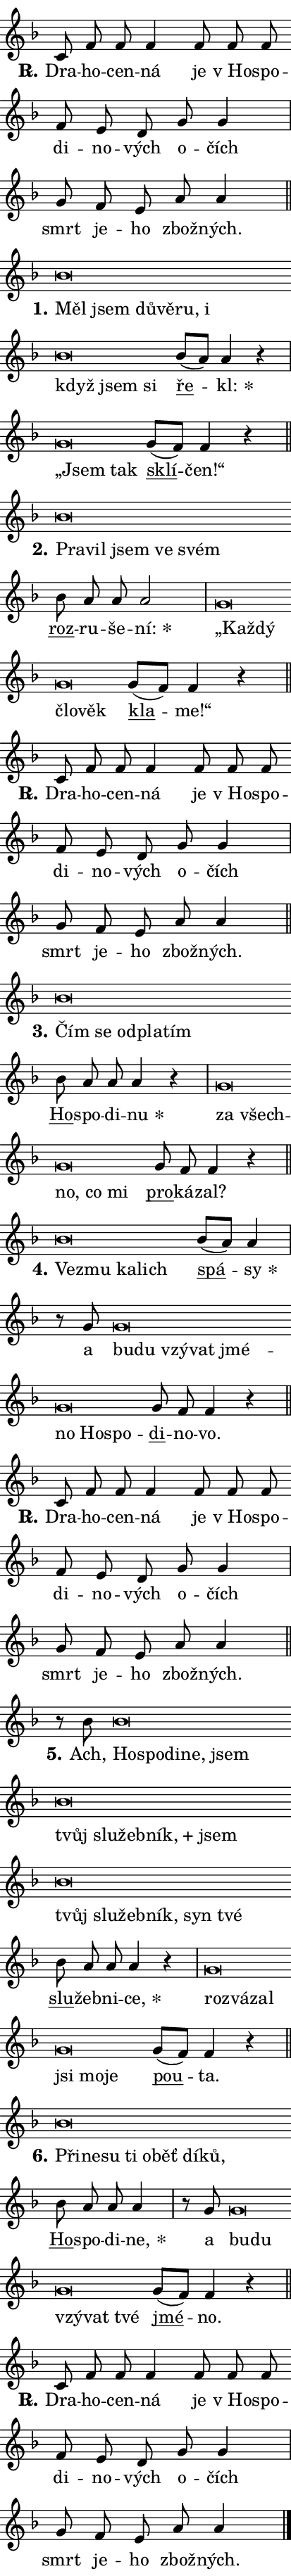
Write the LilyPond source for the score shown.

\version "2.24.0"
\header { tagline = "" }
\paper {
  indent = 0\cm
  top-margin = 0\cm
  right-margin = 0\cm
  bottom-margin = 0\cm
  left-margin = 0\cm
  paper-width = 7\cm
  page-breaking = #ly:one-page-breaking
  system-system-spacing.basic-distance = #11
  score-system-spacing.basic-distance = #11
  ragged-last = ##f
}


%% Author: Thomas Morley
%% https://lists.gnu.org/archive/html/lilypond-user/2020-05/msg00002.html
#(define (line-position grob)
"Returns position of @var[grob} in current system:
   @code{'start}, if at first time-step
   @code{'end}, if at last time-step
   @code{'middle} otherwise
"
  (let* ((col (ly:item-get-column grob))
         (ln (ly:grob-object col 'left-neighbor))
         (rn (ly:grob-object col 'right-neighbor))
         (col-to-check-left (if (ly:grob? ln) ln col))
         (col-to-check-right (if (ly:grob? rn) rn col))
         (break-dir-left
           (and
             (ly:grob-property col-to-check-left 'non-musical #f)
             (ly:item-break-dir col-to-check-left)))
         (break-dir-right
           (and
             (ly:grob-property col-to-check-right 'non-musical #f)
             (ly:item-break-dir col-to-check-right))))
        (cond ((eqv? 1 break-dir-left) 'start)
              ((eqv? -1 break-dir-right) 'end)
              (else 'middle))))

#(define (tranparent-at-line-position vctor)
  (lambda (grob)
  "Relying on @code{line-position} select the relevant enry from @var{vctor}.
Used to determine transparency,"
    (case (line-position grob)
      ((end) (not (vector-ref vctor 0)))
      ((middle) (not (vector-ref vctor 1)))
      ((start) (not (vector-ref vctor 2))))))

noteHeadBreakVisibility =
#(define-music-function (break-visibility)(vector?)
"Makes @code{NoteHead}s transparent relying on @var{break-visibility}"
#{
  \override NoteHead.transparent =
    #(tranparent-at-line-position break-visibility)
#})

#(define delete-ledgers-for-transparent-note-heads
  (lambda (grob)
    "Reads whether a @code{NoteHead} is transparent.
If so this @code{NoteHead} is removed from @code{'note-heads} from
@var{grob}, which is supposed to be @code{LedgerLineSpanner}.
As a result ledgers are not printed for this @code{NoteHead}"
    (let* ((nhds-array (ly:grob-object grob 'note-heads))
           (nhds-list
             (if (ly:grob-array? nhds-array)
                 (ly:grob-array->list nhds-array)
                 '()))
           ;; Relies on the transparent-property being done before
           ;; Staff.LedgerLineSpanner.after-line-breaking is executed.
           ;; This is fragile ...
           (to-keep
             (remove
               (lambda (nhd)
                 (ly:grob-property nhd 'transparent #f))
               nhds-list)))
      ;; TODO find a better method to iterate over grob-arrays, similiar
      ;; to filter/remove etc for lists
      ;; For now rebuilt from scratch
      (set! (ly:grob-object grob 'note-heads)  '())
      (for-each
        (lambda (nhd)
          (ly:pointer-group-interface::add-grob grob 'note-heads nhd))
        to-keep))))

hideNotes = {
  \noteHeadBreakVisibility #begin-of-line-visible
}
unHideNotes = {
  \noteHeadBreakVisibility #all-visible
}

% work-around for resetting accidentals
% https://lilypond.org/doc/v2.23/Documentation/notation/displaying-rhythms#unmetered-music
cadenzaMeasure = {
  \cadenzaOff
  \partial 1024 s1024
  \cadenzaOn
}

#(define-markup-command (accent layout props text) (markup?)
  "Underline accented syllable"
  (interpret-markup layout props
    #{\markup \override #'(offset . 4.3) \underline { #text }#}))

responsum = \markup \concat {
  "R" \hspace #-1.05 \path #0.1 #'((moveto 0 0.07) (lineto 0.9 0.8)) \hspace #0.05 "."
}

\layout {
    \context {
        \Staff
        \remove "Time_signature_engraver"
        \override LedgerLineSpanner.after-line-breaking = #delete-ledgers-for-transparent-note-heads
    }
    \context {
        \Voice {
            \override NoteHead.output-attributes = #'((class . "notehead"))
            \override Hairpin.height = #0.55
        }
    }
    \context {
        \Lyrics {
            \override StanzaNumber.output-attributes = #'((class . "stanzanumber"))
            \override LyricSpace.minimum-distance = #0.9
            \override LyricText.font-name = #"TeX Gyre Schola"
            \override LyricText.font-size = 1
            \override StanzaNumber.font-name = #"TeX Gyre Schola Bold"
            \override StanzaNumber.font-size = 1
        }
    }
}

% magnetic-lyrics.ily
%
%   written by
%     Jean Abou Samra <jean@abou-samra.fr>
%     Werner Lemberg <wl@gnu.org>
%
%   adapted by
%     Jiri Hon <jiri.hon@gmail.com>
%
% Version 2022-Apr-15

% https://www.mail-archive.com/lilypond-user@gnu.org/msg149350.html

#(define (Left_hyphen_pointer_engraver context)
   "Collect syllable-hyphen-syllable occurrences in lyrics and store
them in properties.  This engraver only looks to the left.  For
example, if the lyrics input is @code{foo -- bar}, it does the
following.

@itemize @bullet
@item
Set the @code{text} property of the @code{LyricHyphen} grob between
@q{foo} and @q{bar} to @code{foo}.

@item
Set the @code{left-hyphen} property of the @code{LyricText} grob with
text @q{foo} to the @code{LyricHyphen} grob between @q{foo} and
@q{bar}.
@end itemize

Use this auxiliary engraver in combination with the
@code{lyric-@/text::@/apply-@/magnetic-@/offset!} hook."
   (let ((hyphen #f)
         (text #f))
     (make-engraver
      (acknowledgers
       ((lyric-syllable-interface engraver grob source-engraver)
        (set! text grob)))
      (end-acknowledgers
       ((lyric-hyphen-interface engraver grob source-engraver)
        ;(when (not (grob::has-interface grob 'lyric-space-interface))
          (set! hyphen grob)));)
      ((stop-translation-timestep engraver)
       (when (and text hyphen)
         (ly:grob-set-object! text 'left-hyphen hyphen))
       (set! text #f)
       (set! hyphen #f)))))

#(define (lyric-text::apply-magnetic-offset! grob)
   "If the space between two syllables is less than the value in
property @code{LyricText@/.details@/.squash-threshold}, move the right
syllable to the left so that it gets concatenated with the left
syllable.

Use this function as a hook for
@code{LyricText@/.after-@/line-@/breaking} if the
@code{Left_@/hyphen_@/pointer_@/engraver} is active."
   (let ((hyphen (ly:grob-object grob 'left-hyphen #f)))
     (when hyphen
       (let ((left-text (ly:spanner-bound hyphen LEFT)))
         (when (grob::has-interface left-text 'lyric-syllable-interface)
           (let* ((common (ly:grob-common-refpoint grob left-text X))
                  (this-x-ext (ly:grob-extent grob common X))
                  (left-x-ext
                   (begin
                     ;; Trigger magnetism for left-text.
                     (ly:grob-property left-text 'after-line-breaking)
                     (ly:grob-extent left-text common X)))
                  ;; `delta` is the gap width between two syllables.
                  (delta (- (interval-start this-x-ext)
                            (interval-end left-x-ext)))
                  (details (ly:grob-property grob 'details))
                  (threshold (assoc-get 'squash-threshold details 0.2)))
             (when (< delta threshold)
               (let* (;; We have to manipulate the input text so that
                      ;; ligatures crossing syllable boundaries are not
                      ;; disabled.  For languages based on the Latin
                      ;; script this is essentially a beautification.
                      ;; However, for non-Western scripts it can be a
                      ;; necessity.
                      (lt (ly:grob-property left-text 'text))
                      (rt (ly:grob-property grob 'text))
                      (is-space (grob::has-interface hyphen 'lyric-space-interface))
                      (space (if is-space " " ""))
                      (space-markup (grob-interpret-markup grob " "))
                      (space-size (interval-length (ly:stencil-extent space-markup X)))
                      (extra-delta (if is-space space-size 0))
                      ;; Append new syllable.
                      (ltrt-space (if (and (string? lt) (string? rt))
                                (string-append lt space rt)
                                (make-concat-markup (list lt space rt))))
                      ;; Right-align `ltrt` to the right side.
                      (ltrt-space-markup (grob-interpret-markup
                               grob
                               (make-translate-markup
                                (cons (interval-length this-x-ext) 0)
                                (make-right-align-markup ltrt-space)))))
                 (begin
                   ;; Don't print `left-text`.
                   (ly:grob-set-property! left-text 'stencil #f)
                   ;; Set text and stencil (which holds all collected
                   ;; syllables so far) and shift it to the left.
                   (ly:grob-set-property! grob 'text ltrt-space)
                   (ly:grob-set-property! grob 'stencil ltrt-space-markup)
                   (ly:grob-translate-axis! grob (- (- delta extra-delta)) X))))))))))


#(define (lyric-hyphen::displace-bounds-first grob)
   ;; Make very sure this callback isn't triggered too early.
   (let ((left (ly:spanner-bound grob LEFT))
         (right (ly:spanner-bound grob RIGHT)))
     (ly:grob-property left 'after-line-breaking)
     (ly:grob-property right 'after-line-breaking)
     (ly:lyric-hyphen::print grob)))

squashThreshold = #0.4

\layout {
  \context {
    \Lyrics
    \consists #Left_hyphen_pointer_engraver
    \override LyricText.after-line-breaking =
      #lyric-text::apply-magnetic-offset!
    \override LyricHyphen.stencil = #lyric-hyphen::displace-bounds-first
    \override LyricText.details.squash-threshold = \squashThreshold
    \override LyricHyphen.minimum-distance = 0
    \override LyricHyphen.minimum-length = \squashThreshold
  }
}

squash = \override LyricText.details.squash-threshold = 9999
unSquash = \override LyricText.details.squash-threshold = \squashThreshold

left = \override LyricText.self-alignment-X = #LEFT
unLeft = \revert LyricText.self-alignment-X

starOffset = #(lambda (grob) 
                (let ((x_offset (ly:self-alignment-interface::aligned-on-x-parent grob)))
                  (if (= x_offset 0) 0 (+ x_offset 1.2))))

star = #(define-music-function (syllable)(string?)
"Append star separator at the end of a syllable"
#{
  \once \override LyricText.X-offset = #starOffset
  \lyricmode { \markup {
    #syllable
    \override #'((font-name . "TeX Gyre Schola Bold")) \hspace #0.2 \lower #0.65 \larger "*"
  } }
#})

starAccent = #(define-music-function (syllable)(string?)
"Append star separator at the end of a syllable and make accent"
#{
  \once \override LyricText.X-offset = #starOffset
  \lyricmode { \markup {
    \accent #syllable
    \override #'((font-name . "TeX Gyre Schola Bold")) \hspace #0.2 \lower #0.65 \larger "*"
  } }
#})

breath = #(define-music-function (syllable)(string?)
"Append breathing indicator at the end of a syllable"
#{
  \lyricmode { \markup { #syllable "+" } }
#})

optionalBreath = #(define-music-function (syllable)(string?)
"Append optional breathing indicator at the end of a syllable"
#{
  \lyricmode { \markup { #syllable "(+)" } }
#})


\score {
    <<
        \new Voice = "melody" { \cadenzaOn \key f \major \relative { c'8 f f f4 f8 \bar "" f f \bar "" f e d \bar "" g g4 \cadenzaMeasure \bar "|" g8 f e a a4 \cadenzaMeasure \bar "||" \break } }
        \new Lyrics \lyricsto "melody" { \lyricmode { \set stanza = \responsum
Dra -- ho -- cen -- ná je "v Ho" -- spo -- di -- no -- vých o -- čích smrt je -- ho zbož -- ných. } }
    >>
    \layout {}
}

\score {
    <<
        \new Voice = "melody" { \cadenzaOn \key f \major \relative { bes'\breve*1/16 \hideNotes \breve*1/16 \bar "" \breve*1/16 \bar "" \breve*1/16 \bar "" \breve*1/16 \bar "" \breve*1/16 \bar "" \breve*1/16 \bar "" \breve*1/16 \breve*1/16 \bar "" \unHideNotes \bar "" bes8[( a)] a4 r \cadenzaMeasure \bar "|" g\breve*1/16 \hideNotes \breve*1/16 \bar "" \unHideNotes \bar "" g8[( f)] f4 r \cadenzaMeasure \bar "||" \break } }
        \new Lyrics \lyricsto "melody" { \lyricmode { \set stanza = "1."
\left Měl \squash jsem dů -- vě -- ru, i když jsem si \unLeft \unSquash \markup \accent ře -- \star kl: \left „Jsem \squash tak \unLeft \unSquash \markup \accent sklí -- čen!“ } }
    >>
    \layout {}
}

\score {
    <<
        \new Voice = "melody" { \cadenzaOn \key f \major \relative { bes'\breve*1/16 \hideNotes \breve*1/16 \bar "" \breve*1/16 \bar "" \breve*1/16 \breve*1/16 \bar "" \unHideNotes \bar "" bes8 a a a2 \cadenzaMeasure \bar "|" g\breve*1/16 \hideNotes \breve*1/16 \bar "" \breve*1/16 \breve*1/16 \bar "" \unHideNotes \bar "" g8[( f)] f4 r \cadenzaMeasure \bar "||" \break } }
        \new Lyrics \lyricsto "melody" { \lyricmode { \set stanza = "2."
\left Pra -- \squash vil jsem ve svém \unLeft \unSquash \markup \accent roz -- ru -- še -- \star ní: \left „Kaž -- \squash dý člo -- věk \unLeft \unSquash \markup \accent kla -- me!“ } }
    >>
    \layout {}
}

\score {
    <<
        \new Voice = "melody" { \cadenzaOn \key f \major \relative { c'8 f f f4 f8 \bar "" f f \bar "" f e d \bar "" g g4 \cadenzaMeasure \bar "|" g8 f e a a4 \cadenzaMeasure \bar "||" \break } }
        \new Lyrics \lyricsto "melody" { \lyricmode { \set stanza = \responsum
Dra -- ho -- cen -- ná je "v Ho" -- spo -- di -- no -- vých o -- čích smrt je -- ho zbož -- ných. } }
    >>
    \layout {}
}

\score {
    <<
        \new Voice = "melody" { \cadenzaOn \key f \major \relative { bes'\breve*1/16 \hideNotes \breve*1/16 \bar "" \breve*1/16 \bar "" \breve*1/16 \breve*1/16 \bar "" \unHideNotes \bar "" bes8 a a a4 r \cadenzaMeasure \bar "|" g\breve*1/16 \hideNotes \breve*1/16 \bar "" \breve*1/16 \bar "" \breve*1/16 \breve*1/16 \bar "" \unHideNotes \bar "" g8 f f4 r \cadenzaMeasure \bar "||" \break } }
        \new Lyrics \lyricsto "melody" { \lyricmode { \set stanza = "3."
\left Čím \squash se od -- pla -- tím \unLeft \unSquash \markup \accent Ho -- spo -- di -- \star nu \left za \squash všech -- no, co mi \unLeft \unSquash \markup \accent pro -- ká -- zal? } }
    >>
    \layout {}
}

\score {
    <<
        \new Voice = "melody" { \cadenzaOn \key f \major \relative { bes'\breve*1/16 \hideNotes \breve*1/16 \bar "" \breve*1/16 \breve*1/16 \bar "" \unHideNotes \bar "" bes8[( a)] a4 \cadenzaMeasure \bar "|" r8 g8 g\breve*1/16 \hideNotes \breve*1/16 \bar "" \breve*1/16 \bar "" \breve*1/16 \bar "" \breve*1/16 \bar "" \breve*1/16 \bar "" \breve*1/16 \breve*1/16 \bar "" \unHideNotes \bar "" g8 f f4 r \cadenzaMeasure \bar "||" \break } }
        \new Lyrics \lyricsto "melody" { \lyricmode { \set stanza = "4."
\left Ve -- \squash zmu ka -- lich \unLeft \unSquash \markup \accent spá -- \star sy a \left bu -- \squash du vzý -- vat jmé -- no Ho -- spo -- \unLeft \unSquash \markup \accent di -- no -- vo. } }
    >>
    \layout {}
}

\score {
    <<
        \new Voice = "melody" { \cadenzaOn \key f \major \relative { c'8 f f f4 f8 \bar "" f f \bar "" f e d \bar "" g g4 \cadenzaMeasure \bar "|" g8 f e a a4 \cadenzaMeasure \bar "||" \break } }
        \new Lyrics \lyricsto "melody" { \lyricmode { \set stanza = \responsum
Dra -- ho -- cen -- ná je "v Ho" -- spo -- di -- no -- vých o -- čích smrt je -- ho zbož -- ných. } }
    >>
    \layout {}
}

\score {
    <<
        \new Voice = "melody" { \cadenzaOn \key f \major \relative { r8 bes'8 bes\breve*1/16 \hideNotes \breve*1/16 \bar "" \breve*1/16 \bar "" \breve*1/16 \bar "" \breve*1/16 \bar "" \breve*1/16 \bar "" \breve*1/16 \bar "" \breve*1/16 \bar "" \breve*1/16 \bar "" \breve*1/16 \bar "" \breve*1/16 \bar "" \breve*1/16 \bar "" \breve*1/16 \bar "" \breve*1/16 \bar "" \breve*1/16 \breve*1/16 \bar "" \unHideNotes \bar "" bes8 a a a4 r \cadenzaMeasure \bar "|" g\breve*1/16 \hideNotes \breve*1/16 \bar "" \breve*1/16 \bar "" \breve*1/16 \bar "" \breve*1/16 \breve*1/16 \bar "" \unHideNotes \bar "" g8[( f)] f4 r \cadenzaMeasure \bar "||" \break } }
        \new Lyrics \lyricsto "melody" { \lyricmode { \set stanza = "5."
Ach, \left Ho -- \squash spo -- di -- ne, jsem tvůj slu -- žeb -- \breath "ník," jsem tvůj slu -- žeb -- ník, syn tvé \unLeft \unSquash \markup \accent slu -- žeb -- ni -- \star ce, \left roz -- \squash vá -- zal jsi mo -- je \unLeft \unSquash \markup \accent pou -- ta. } }
    >>
    \layout {}
}

\score {
    <<
        \new Voice = "melody" { \cadenzaOn \key f \major \relative { bes'\breve*1/16 \hideNotes \breve*1/16 \bar "" \breve*1/16 \bar "" \breve*1/16 \bar "" \breve*1/16 \bar "" \breve*1/16 \bar "" \breve*1/16 \breve*1/16 \bar "" \unHideNotes \bar "" bes8 a a a4 \cadenzaMeasure \bar "|" r8 g8 g\breve*1/16 \hideNotes \breve*1/16 \bar "" \breve*1/16 \bar "" \breve*1/16 \breve*1/16 \bar "" \unHideNotes \bar "" g8[( f)] f4 r \cadenzaMeasure \bar "||" \break } }
        \new Lyrics \lyricsto "melody" { \lyricmode { \set stanza = "6."
\left Při -- \squash ne -- su ti o -- běť dí -- ků, \unLeft \unSquash \markup \accent Ho -- spo -- di -- \star ne, a \left bu -- \squash du vzý -- vat tvé \unLeft \unSquash \markup \accent jmé -- no. } }
    >>
    \layout {}
}

\score {
    <<
        \new Voice = "melody" { \cadenzaOn \key f \major \relative { c'8 f f f4 f8 \bar "" f f \bar "" f e d \bar "" g g4 \cadenzaMeasure \bar "|" g8 f e a a4 \cadenzaMeasure \bar "||" \break } \bar "|." }
        \new Lyrics \lyricsto "melody" { \lyricmode { \set stanza = \responsum
Dra -- ho -- cen -- ná je "v Ho" -- spo -- di -- no -- vých o -- čích smrt je -- ho zbož -- ných. } }
    >>
    \layout {}
}
